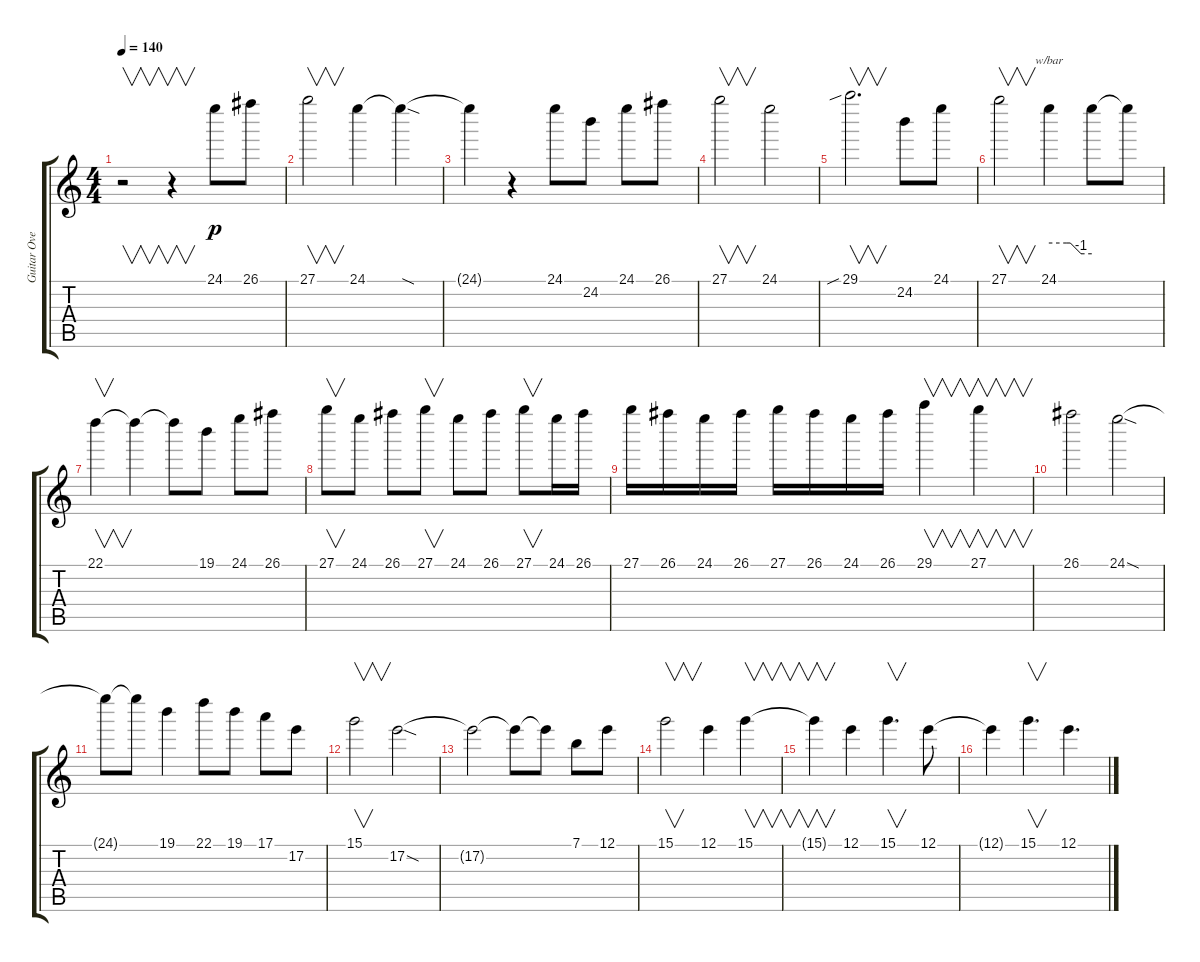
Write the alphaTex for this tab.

\track ("Guitar Overdub" "Guitar Ove") {instrument overdrivenguitar}
\staff {score tabs}
\tuning (E4 B3 G3 D3 A2 E2) {hide}
\ts (4 4)
\tempo 140
\clef g2
\ks c
r.2{v dy p} r.4{v} 24.1.8 26.1.8 |
27.1.2{v} 24.1.4 24.1{sod t}.4 |
24.1{t}.4 r.4 24.1.8 24.2.8 24.1.8 26.1.8 |
27.1.2{v} 24.1.2 |
29.1{sib}.2{v d} 24.2.8 24.1.8 |
27.1.2{v} 24.1.4{tbe (custom default 0 0 25 0 30 0 45 -4 60 -4)} 24.1{t}.8 24.1{t}.8 |
22.1.4{v} 22.1{t}.4 22.1{t}.8 19.1.8 24.1.8 26.1.8 |
27.1.8{v} 24.1.8 26.1.8 27.1.8{v} 24.1.8 26.1.8 27.1.8{v} 24.1.16 26.1.16 |
27.1.16 26.1.16 24.1.16 26.1.16 27.1.16 26.1.16 24.1.16 26.1.16 29.1.4{v} 27.1.4{v} |
26.1.2 24.1{sod}.2 |
24.1{t}.8 24.1{t}.8 19.1.4 22.1.8 19.1.8 17.1.8 17.2.8 |
15.1.2{v} 17.2{sod}.2 |
17.2{t}.2 17.2{t}.8 17.2{t}.8 7.1.8 12.1.8 |
15.1.2{v} 12.1.4 15.1.4{v} |
15.1{t}.4{v} 12.1.4 15.1.4{v d} 12.1.8 |
12.1{t}.4 15.1.4{v d} 12.1.4{d}
